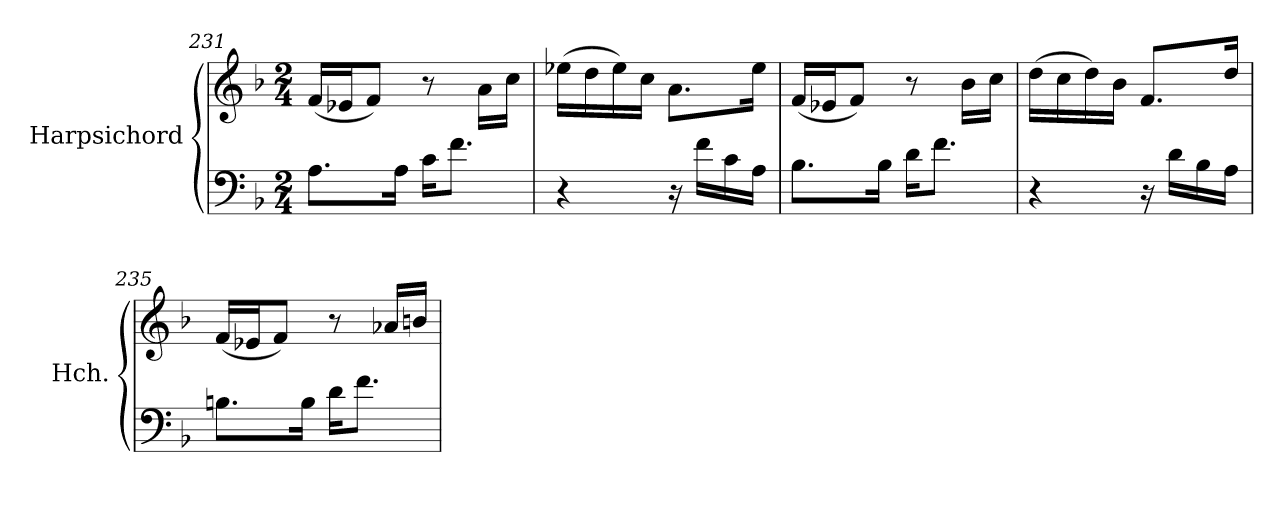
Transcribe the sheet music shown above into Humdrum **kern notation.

**kern	**kern
*part1	*part1
*staff2	*staff1
*I"Harpsichord	*
*I'Hch.	*
*clefF4	*clefG2
*k[b-]	*k[b-]
*M2/4	*M2/4
=231	=231
8.A\L	(<16f/LL
.	16e-X/J
.	8f/J)
16A\Jk	.
16c\KL	8r
8.f\J	.
.	16a\LL
.	16cc\JJ
=232	=232
4r	(>16ee-X\LL
.	16dd\
.	16ee-\)
.	16cc\JJ
16r	8.a\L
16f\LL	.
16c\	.
16A\JJ	16ee-\Jk
!!LO:LB:g=z
=233	=233
8.B-\L	(<16f/LL
.	16e-X/J
.	8f/J)
16B-\Jk	.
16d\KL	8r
8.f\J	.
.	16b-\LL
.	16cc\JJ
=234	=234
4r	(>16dd\LL
.	16cc\
.	16dd\)
.	16b-\JJ
16r	8.f/L
16d\LL	.
16B-\	.
16A\JJ	16dd/Jk
=235	=235
8.Bn\L	(<16f/LL
.	16e-X/J
.	8f/J)
16B\Jk	.
16d\KL	8r
8.f\J	.
.	16a-X/LL
.	16bn/JJ
=	=
*-	*-
